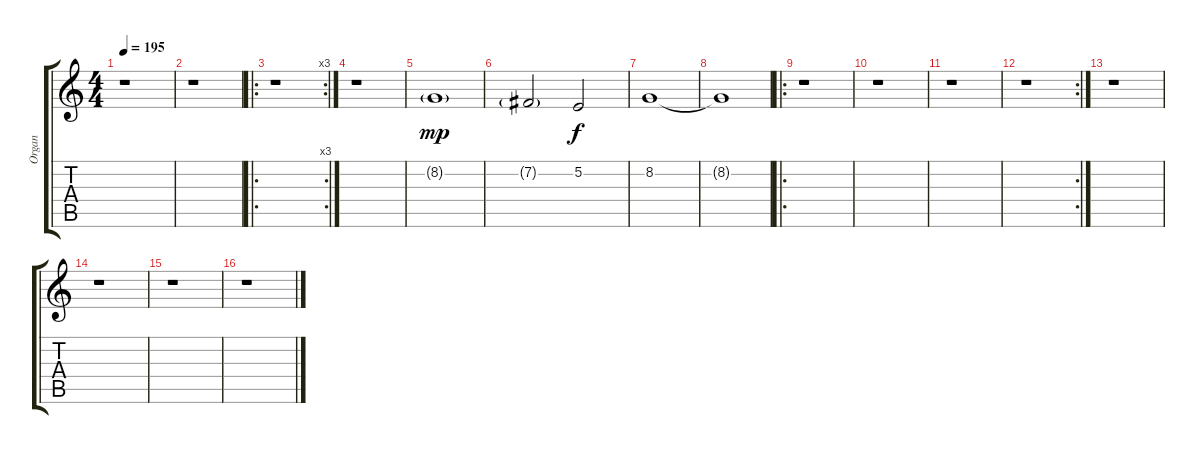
\track ("Organ" "Organ") {instrument drawbarorgan}
\staff {score tabs}
\tuning (E4 B3 G3 D3 A2 E2) {hide}
\ts (4 4)
\tempo 195
\clef g2
\ks c
r.1{dy mp} |
r.1 |
\ro
\rc 3
r.1 |
r.1 |
8.2{g}.1 |
7.2{g}.2 5.2.2{dy f} |
8.2.1 |
8.2{t}.1 |
\ro
r.1 |
r.1 |
r.1 |
\rc 2
r.1 |
r.1 |
r.1 |
r.1 |
r.1
